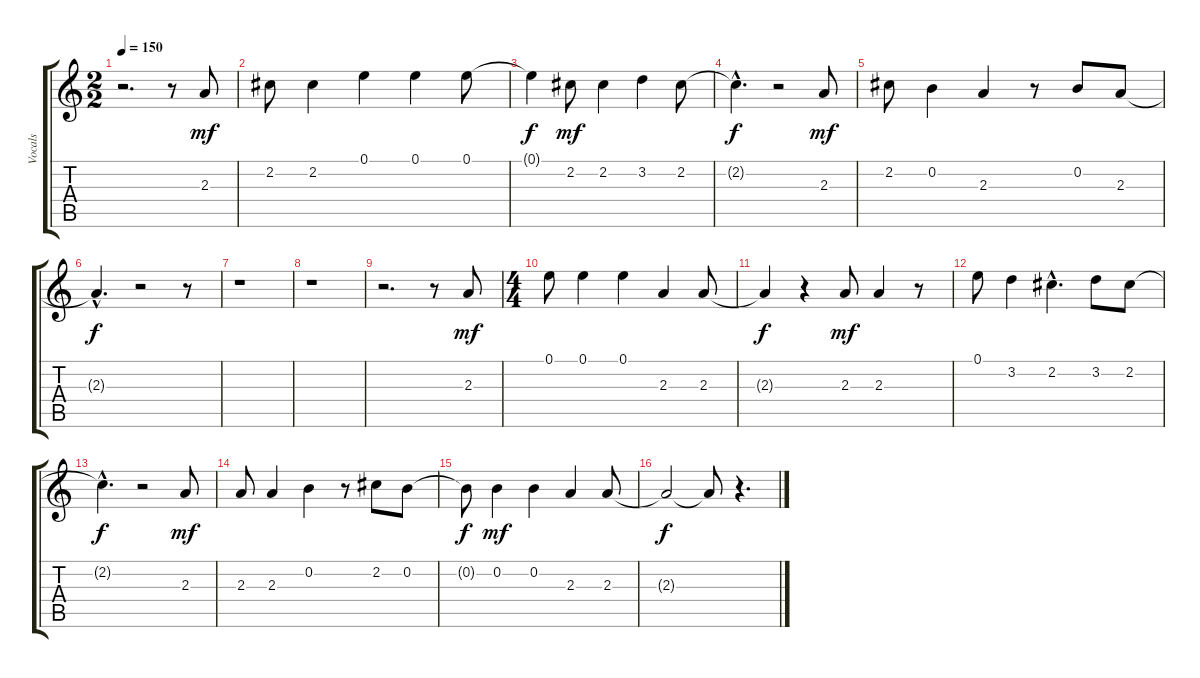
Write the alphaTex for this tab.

\track ("Vocals" "Vocals") {instrument electricguitarjazz}
\staff {score tabs}
\tuning (E4 B3 G3 D3 A2 E2) {hide}
\ts (2 2)
\tempo 150
\clef g2
\ks c
r.2{d dy f} r.8 2.3.8{dy mf} |
2.2.8 2.2.4 0.1.4 0.1.4 0.1.8 |
0.1{t}.4{dy f} 2.2.8{dy mf} 2.2.4 3.2.4 2.2.8 |
2.2{hac t}.4{d dy f} r.2 2.3.8{dy mf} |
2.2.8 0.2.4 2.3.4 r.8 0.2.8 2.3.8 |
2.3{hac t}.4{d dy f} r.2 r.8 |
r.1 |
r.1 |
r.2{d} r.8 2.3.8{dy mf} |
\ts (4 4)
0.1.8 0.1.4 0.1.4 2.3.4 2.3.8 |
2.3{t}.4{dy f} r.4 2.3.8{dy mf} 2.3.4 r.8 |
0.1.8 3.2.4 2.2{hac}.4{d} 3.2.8 2.2.8 |
2.2{hac t}.4{d dy f} r.2 2.3.8{dy mf} |
2.3.8 2.3.4 0.2.4 r.8 2.2.8 0.2.8 |
0.2{t}.8{dy f} 0.2.4{dy mf} 0.2.4 2.3.4 2.3.8 |
2.3{t}.2{dy f} 2.3{t}.8 r.4{d}
